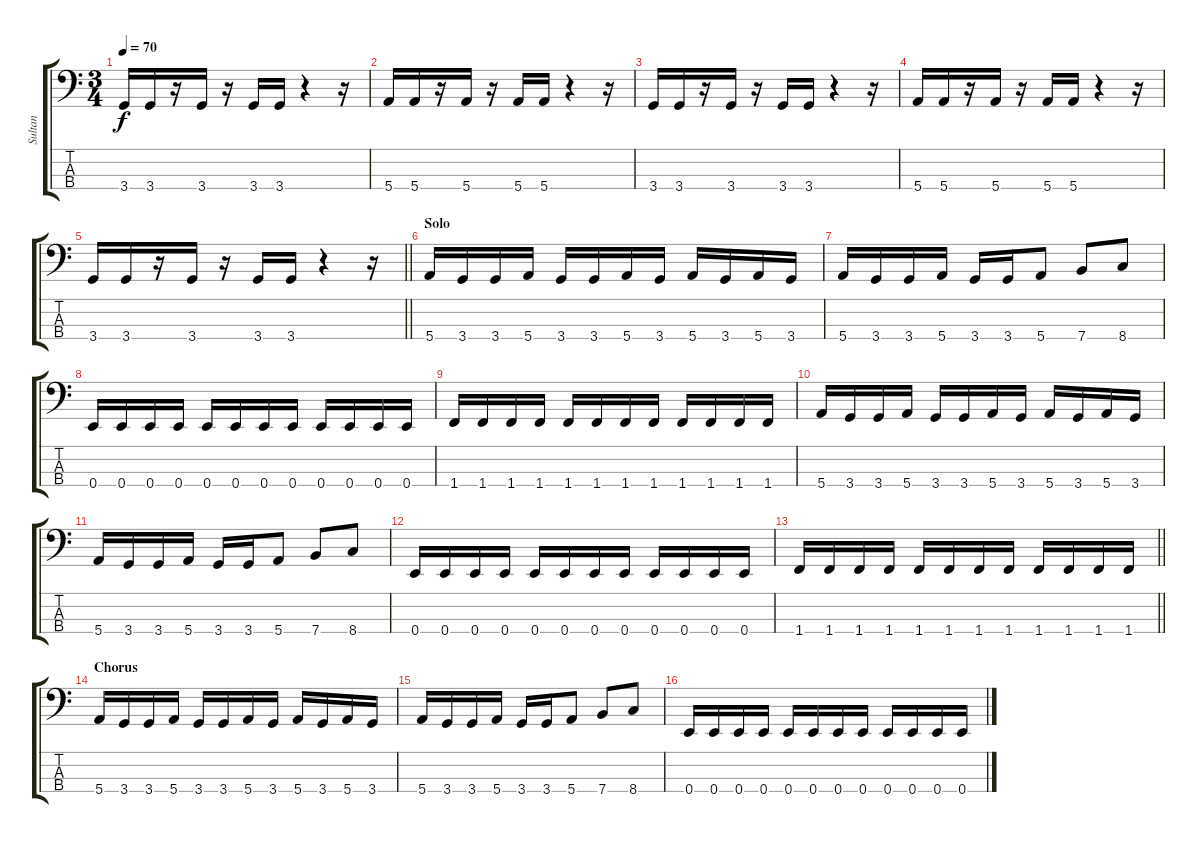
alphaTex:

\track ("Sultan" "Sultan") {instrument electricbassfinger}
\staff {score tabs}
\tuning (G2 D2 A1 E1) {hide}
\ts (3 4)
\tempo 70
\clef f4
\ks c
3.4.16{dy f} 3.4.16 r.16 3.4.16 r.16 3.4.16 3.4.16 r.4 r.16 |
5.4.16 5.4.16 r.16 5.4.16 r.16 5.4.16 5.4.16 r.4 r.16 |
3.4.16 3.4.16 r.16 3.4.16 r.16 3.4.16 3.4.16 r.4 r.16 |
5.4.16 5.4.16 r.16 5.4.16 r.16 5.4.16 5.4.16 r.4 r.16 |
\barLineRight lightlight
3.4.16 3.4.16 r.16 3.4.16 r.16 3.4.16 3.4.16 r.4 r.16 |
\section ("" "Solo")
5.4.16 3.4.16 3.4.16 5.4.16 3.4.16 3.4.16 5.4.16 3.4.16 5.4.16 3.4.16 5.4.16 3.4.16 |
5.4.16 3.4.16 3.4.16 5.4.16 3.4.16 3.4.16 5.4.8 7.4.8 8.4.8 |
0.4.16 0.4.16 0.4.16 0.4.16 0.4.16 0.4.16 0.4.16 0.4.16 0.4.16 0.4.16 0.4.16 0.4.16 |
1.4.16 1.4.16 1.4.16 1.4.16 1.4.16 1.4.16 1.4.16 1.4.16 1.4.16 1.4.16 1.4.16 1.4.16 |
5.4.16 3.4.16 3.4.16 5.4.16 3.4.16 3.4.16 5.4.16 3.4.16 5.4.16 3.4.16 5.4.16 3.4.16 |
5.4.16 3.4.16 3.4.16 5.4.16 3.4.16 3.4.16 5.4.8 7.4.8 8.4.8 |
0.4.16 0.4.16 0.4.16 0.4.16 0.4.16 0.4.16 0.4.16 0.4.16 0.4.16 0.4.16 0.4.16 0.4.16 |
\barLineRight lightlight
1.4.16 1.4.16 1.4.16 1.4.16 1.4.16 1.4.16 1.4.16 1.4.16 1.4.16 1.4.16 1.4.16 1.4.16 |
\section ("" "Chorus")
5.4.16 3.4.16 3.4.16 5.4.16 3.4.16 3.4.16 5.4.16 3.4.16 5.4.16 3.4.16 5.4.16 3.4.16 |
5.4.16 3.4.16 3.4.16 5.4.16 3.4.16 3.4.16 5.4.8 7.4.8 8.4.8 |
0.4.16 0.4.16 0.4.16 0.4.16 0.4.16 0.4.16 0.4.16 0.4.16 0.4.16 0.4.16 0.4.16 0.4.16
